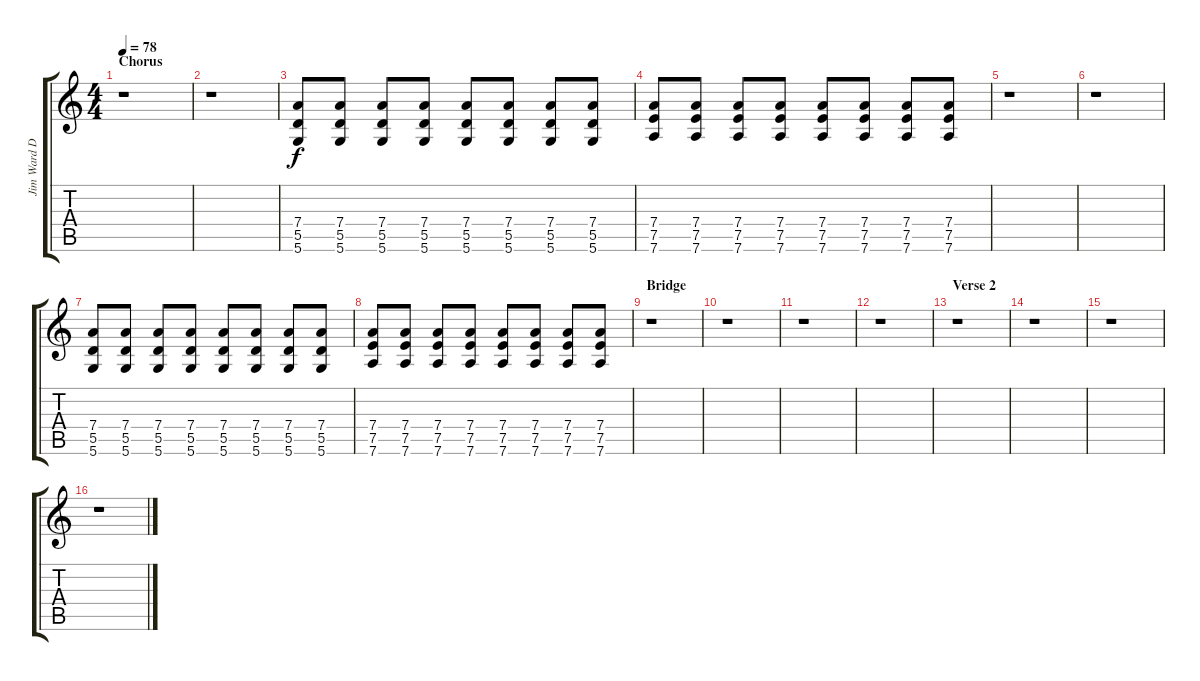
\track ("Jim Ward Dirty" "Jim Ward D") {instrument distortionguitar}
\staff {score tabs}
\tuning (E4 B3 G3 D3 A2 D2) {hide}
\ts (4 4)
\section ("" "Chorus")
\tempo 78
\clef g2
\ks c
r.1{dy f} |
r.1 |
(7.4 5.5 5.6).8 (7.4 5.5 5.6).8 (7.4 5.5 5.6).8 (7.4 5.5 5.6).8 (7.4 5.5 5.6).8 (7.4 5.5 5.6).8 (7.4 5.5 5.6).8 (7.4 5.5 5.6).8 |
(7.4 7.5 7.6).8 (7.4 7.5 7.6).8 (7.4 7.5 7.6).8 (7.4 7.5 7.6).8 (7.4 7.5 7.6).8 (7.4 7.5 7.6).8 (7.4 7.5 7.6).8 (7.4 7.5 7.6).8 |
r.1 |
r.1 |
(7.4 5.5 5.6).8 (7.4 5.5 5.6).8 (7.4 5.5 5.6).8 (7.4 5.5 5.6).8 (7.4 5.5 5.6).8 (7.4 5.5 5.6).8 (7.4 5.5 5.6).8 (7.4 5.5 5.6).8 |
(7.4 7.5 7.6).8 (7.4 7.5 7.6).8 (7.4 7.5 7.6).8 (7.4 7.5 7.6).8 (7.4 7.5 7.6).8 (7.4 7.5 7.6).8 (7.4 7.5 7.6).8 (7.4 7.5 7.6).8 |
\section ("" "Bridge")
r.1 |
r.1 |
r.1 |
r.1 |
\section ("" "Verse 2")
r.1 |
r.1 |
r.1 |
r.1
